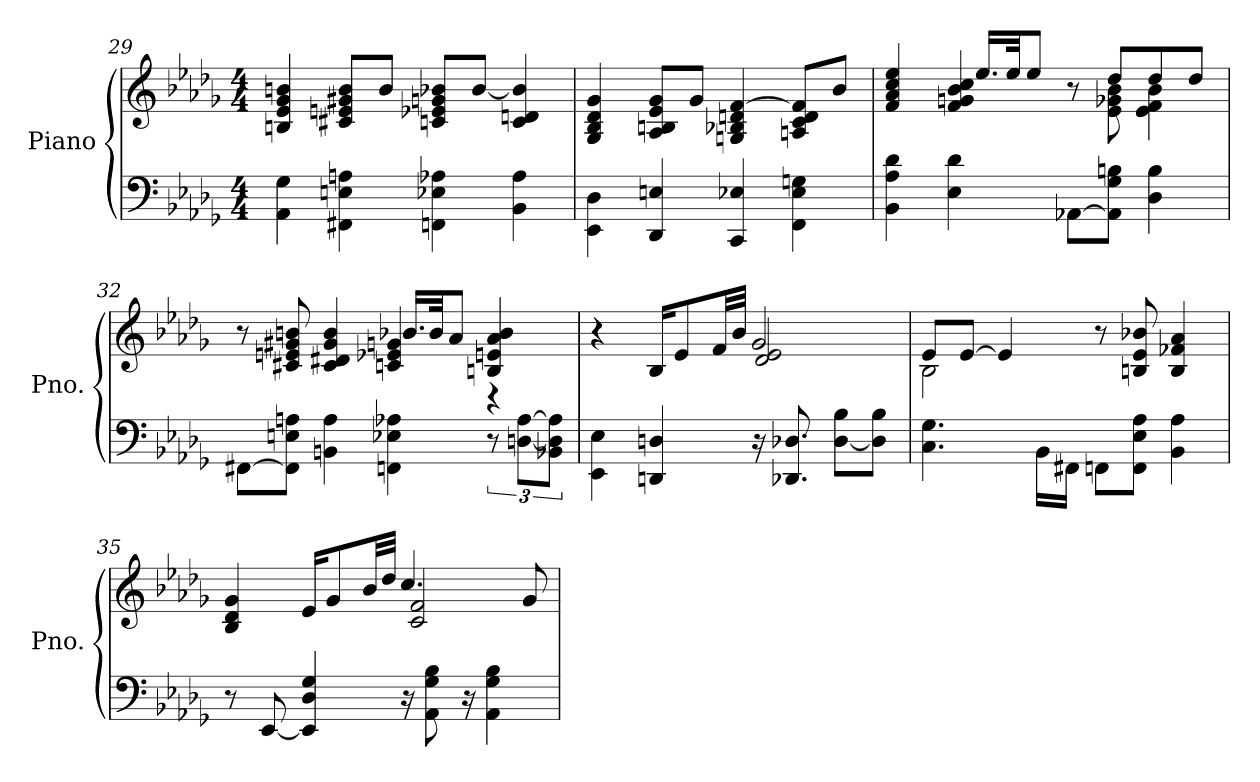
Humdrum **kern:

**kern	**kern
*part1	*part1
*staff2	*staff1
*I"Piano	*
*I'Pno.	*
!!LO:LB:g=z
*clefF4	*clefG2
*k[b-e-a-d-g-]	*k[b-e-a-d-g-]
*M4/4	*M4/4
=29	=29
4AA-\ 4G-\	4Bn/ 4e-/ 4g-/ 4bn/
4FF#X\ 4En\ 4An\	8c#X/ 8en/ 8g#X/ 8b/L
.	8b/J
4FFn\ 4E-X\ 4A-X\	8cn/ 8e-X/ 8gn/ 8b-X/L
.	[8b-/J
4BB-\ 4A-\	4c/ 4dn/ 4b-/]
=30	=30
4EE-\ 4D-\	4G-/ 4B-/ 4d-/ 4g-/
4DD-/ 4En/	8A-/ 8Bn/ 8e-/ 8g-/L
.	8g-/J
4CC/ 4E-X/	4Gn/ 4B-X/ 4dn/ [4f/
4FF\ 4E-\ 4Gn\	8An/ 8c/ 8d/ 8f/]L
.	8b-/J
=31	=31
*	*^
4BB-\ 4A-\ 4d-\	4f/ 4a-/ 4cc/ 4ee-/	4ryy
4E-\ 4d-\	4f/ 4gn/ 4b-/ 4cc/	16.ee-/LL
.	.	32ee-/JK
.	.	8ee-/J
[8AA-X\L	8r	8ryy
8AA-\] 8G-\ 8Bn\J	8e-\ 8g-X\ 8b-\	8dd-/L
4D-\ 4B\	4e-\ 4f\ 4b-\	8dd-/
.	.	8dd-/J
!!LO:LB:g=z	!!
=32	=32	=32
[8FF#X\L	8r	2ryy
8FF#\] 8En\ 8An\J	8c#X/ 8en/ 8g#X/ 8bn/	.
4BBn\ 4A\	4c#/ 4d#X/ 4g#/ 4b/	.
4FFn\ 4E-X\ 4A-X\	4cn/ 4e-X/ 4gn/	16.b-X/LL
.	.	32b-/JK
.	.	8a-/J
12r	4Bn/ 4en/ 4a-/ 4b-/	4r
[12Dn\ [12A-\L	.	.
12BB-X\ 12D\] 12A-\]J	.	.
=33	=33	=33
4EE-\ 4E-\	4r	2ryy
4DDn/ 4Dn/	16B-/KL	.
.	8e-/	.
.	32f/LL	.
.	32b-/JJJ	.
16r	2g-/	2d-/ 2e-/
8.DD-X/ 8.D-X/	.	.
[8D-\ 8B-\L	.	.
8D-\] 8B-\J	.	.
=34	=34	=34
4.C\ 4.G-\	8e-/L	2B-\
.	[8e-/J	.
.	4e-/]	.
16BB-\LL	.	.
16FF#X\JJ	.	.
8FFn\L	8r	2ryy
8FF\ 8E-\ 8A-\J	8Bn/ 8e-/ 8b-X/	.
4BB-\ 4A-\	4B/ 4f-X/ 4a-/	.
!!LO:PB:g=z	!!
=35	=35	=35
8r	4B-/ 4d-/ 4g-/	2ryy
[8EE-/	.	.
4EE-/] 4D-/ 4G-/	16e-/KL	.
.	8g-/	.
.	32b-/LL	.
.	32dd-/JJJ	.
16r	4.cc/	2c/ 2f/
8AA-\ 8G-\ 8B-\	.	.
16r	.	.
4AA-\ 4G-\ 4B-\	.	.
.	8g-/	.
*	*v	*v
=	=
*-	*-
